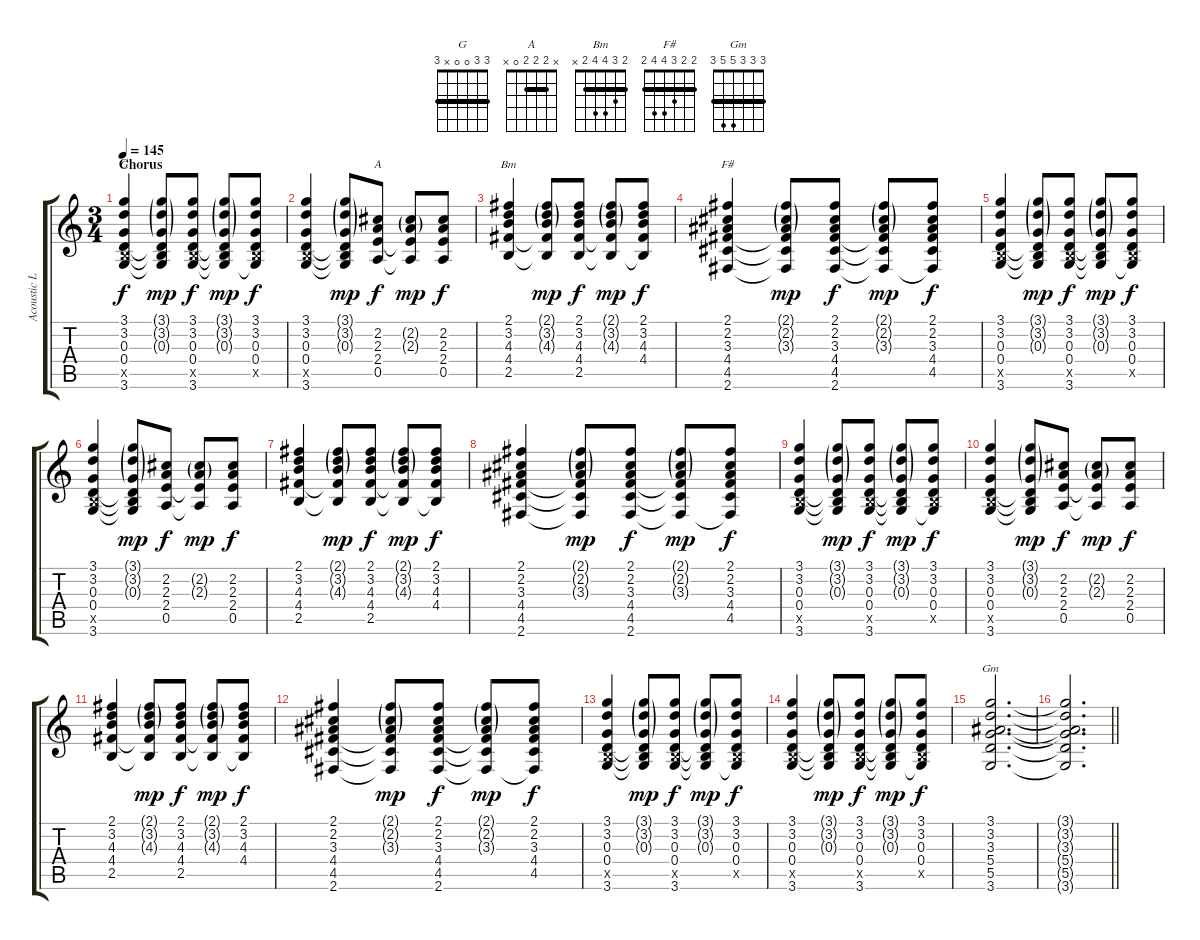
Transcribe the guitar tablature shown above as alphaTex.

\track ("Acoustic L" "Acoustic L") {instrument acousticguitarsteel}
\staff {score tabs}
\tuning (E4 B3 G3 D3 A2 E2) {hide}
\chord ("G" 3 3 0 0 x 3) {barre 3}
\chord ("A" x 2 2 2 0 x) {barre 2}
\chord ("Bm" 2 3 4 4 2 x) {barre 2}
\chord ("F#" 2 2 3 4 4 2) {barre 2}
\chord ("Gm" 3 3 3 5 5 3) {barre 3}
\ts (3 4)
\section ("" "Chorus")
\tempo 145
\clef g2
\ks c
(3.1 3.2 0.3 0.4 2.5{x} 3.6).4{ch "G" dy f} (3.1{g} 3.2{g} 0.3{g} 0.4{t} 2.5{t} 3.6{t}).8{dy mp} (3.1 3.2 0.3 0.4 2.5{x} 3.6).8{dy f} (3.1{g} 3.2{g} 0.3{g} 0.4{t} 2.5{t} 3.6{t}).8{dy mp} (3.1 3.2 0.3 0.4 2.5{x} 3.6{t}).8{dy f} |
(3.1 3.2 0.3 0.4 2.5{x} 3.6).4 (3.1{g} 3.2{g} 0.3{g} 0.4{t} 2.5{t} 3.6{t}).8{dy mp} (2.2 2.3 2.4 0.5).8{ch "A" dy f} (2.2{g} 2.3{g} 2.4{t} 0.5{t}).8{dy mp} (2.2 2.3 2.4 0.5).8{dy f} |
(2.1 3.2 4.3 4.4 2.5).4{ch "Bm"} (2.1{g} 3.2{g} 4.3{g} 4.4{t} 2.5{t}).8{dy mp} (2.1 3.2 4.3 4.4 2.5).8{dy f} (2.1{g} 3.2{g} 4.3{g} 4.4{t} 2.5{t}).8{dy mp} (2.1 3.2 4.3 4.4 2.5{t}).8{dy f} |
(2.1 2.2 3.3 4.4 4.5 2.6).4{ch "F#"} (2.1{g} 2.2{g} 3.3{g} 4.4{t} 4.5{t} 2.6{t}).8{dy mp} (2.1 2.2 3.3 4.4 4.5 2.6).8{dy f} (2.1{g} 2.2{g} 3.3{g} 4.4{t} 4.5{t} 2.6{t}).8{dy mp} (2.1 2.2 3.3 4.4 4.5 2.6{t}).8{dy f} |
(3.1 3.2 0.3 0.4 2.5{x} 3.6).4 (3.1{g} 3.2{g} 0.3{g} 0.4{t} 2.5{t} 3.6{t}).8{dy mp} (3.1 3.2 0.3 0.4 2.5{x} 3.6).8{dy f} (3.1{g} 3.2{g} 0.3{g} 0.4{t} 2.5{t} 3.6{t}).8{dy mp} (3.1 3.2 0.3 0.4 2.5{x} 3.6{t}).8{dy f} |
(3.1 3.2 0.3 0.4 2.5{x} 3.6).4 (3.1{g} 3.2{g} 0.3{g} 0.4{t} 2.5{t} 3.6{t}).8{dy mp} (2.2 2.3 2.4 0.5).8{dy f} (2.2{g} 2.3{g} 2.4{t} 0.5{t}).8{dy mp} (2.2 2.3 2.4 0.5).8{dy f} |
(2.1 3.2 4.3 4.4 2.5).4 (2.1{g} 3.2{g} 4.3{g} 4.4{t} 2.5{t}).8{dy mp} (2.1 3.2 4.3 4.4 2.5).8{dy f} (2.1{g} 3.2{g} 4.3{g} 4.4{t} 2.5{t}).8{dy mp} (2.1 3.2 4.3 4.4 2.5{t}).8{dy f} |
(2.1 2.2 3.3 4.4 4.5 2.6).4 (2.1{g} 2.2{g} 3.3{g} 4.4{t} 4.5{t} 2.6{t}).8{dy mp} (2.1 2.2 3.3 4.4 4.5 2.6).8{dy f} (2.1{g} 2.2{g} 3.3{g} 4.4{t} 4.5{t} 2.6{t}).8{dy mp} (2.1 2.2 3.3 4.4 4.5 2.6{t}).8{dy f} |
(3.1 3.2 0.3 0.4 2.5{x} 3.6).4 (3.1{g} 3.2{g} 0.3{g} 0.4{t} 2.5{t} 3.6{t}).8{dy mp} (3.1 3.2 0.3 0.4 2.5{x} 3.6).8{dy f} (3.1{g} 3.2{g} 0.3{g} 0.4{t} 2.5{t} 3.6{t}).8{dy mp} (3.1 3.2 0.3 0.4 2.5{x} 3.6{t}).8{dy f} |
(3.1 3.2 0.3 0.4 2.5{x} 3.6).4 (3.1{g} 3.2{g} 0.3{g} 0.4{t} 2.5{t} 3.6{t}).8{dy mp} (2.2 2.3 2.4 0.5).8{dy f} (2.2{g} 2.3{g} 2.4{t} 0.5{t}).8{dy mp} (2.2 2.3 2.4 0.5).8{dy f} |
(2.1 3.2 4.3 4.4 2.5).4 (2.1{g} 3.2{g} 4.3{g} 4.4{t} 2.5{t}).8{dy mp} (2.1 3.2 4.3 4.4 2.5).8{dy f} (2.1{g} 3.2{g} 4.3{g} 4.4{t} 2.5{t}).8{dy mp} (2.1 3.2 4.3 4.4 2.5{t}).8{dy f} |
(2.1 2.2 3.3 4.4 4.5 2.6).4 (2.1{g} 2.2{g} 3.3{g} 4.4{t} 4.5{t} 2.6{t}).8{dy mp} (2.1 2.2 3.3 4.4 4.5 2.6).8{dy f} (2.1{g} 2.2{g} 3.3{g} 4.4{t} 4.5{t} 2.6{t}).8{dy mp} (2.1 2.2 3.3 4.4 4.5 2.6{t}).8{dy f} |
(3.1 3.2 0.3 0.4 2.5{x} 3.6).4 (3.1{g} 3.2{g} 0.3{g} 0.4{t} 2.5{t} 3.6{t}).8{dy mp} (3.1 3.2 0.3 0.4 2.5{x} 3.6).8{dy f} (3.1{g} 3.2{g} 0.3{g} 0.4{t} 2.5{t} 3.6{t}).8{dy mp} (3.1 3.2 0.3 0.4 2.5{x} 3.6{t}).8{dy f} |
(3.1 3.2 0.3 0.4 2.5{x} 3.6).4 (3.1{g} 3.2{g} 0.3{g} 0.4{t} 2.5{t} 3.6{t}).8{dy mp} (3.1 3.2 0.3 0.4 2.5{x} 3.6).8{dy f} (3.1{g} 3.2{g} 0.3{g} 0.4{t} 2.5{t} 3.6{t}).8{dy mp} (3.1 3.2 0.3 0.4 2.5{x} 3.6{t}).8{dy f} |
(3.1 3.2 3.3 5.4 5.5 3.6).2{d ch "Gm"} |
\barLineRight lightlight
(3.1{t} 3.2{t} 3.3{t} 5.4{t} 5.5{t} 3.6{t}).2{d}
